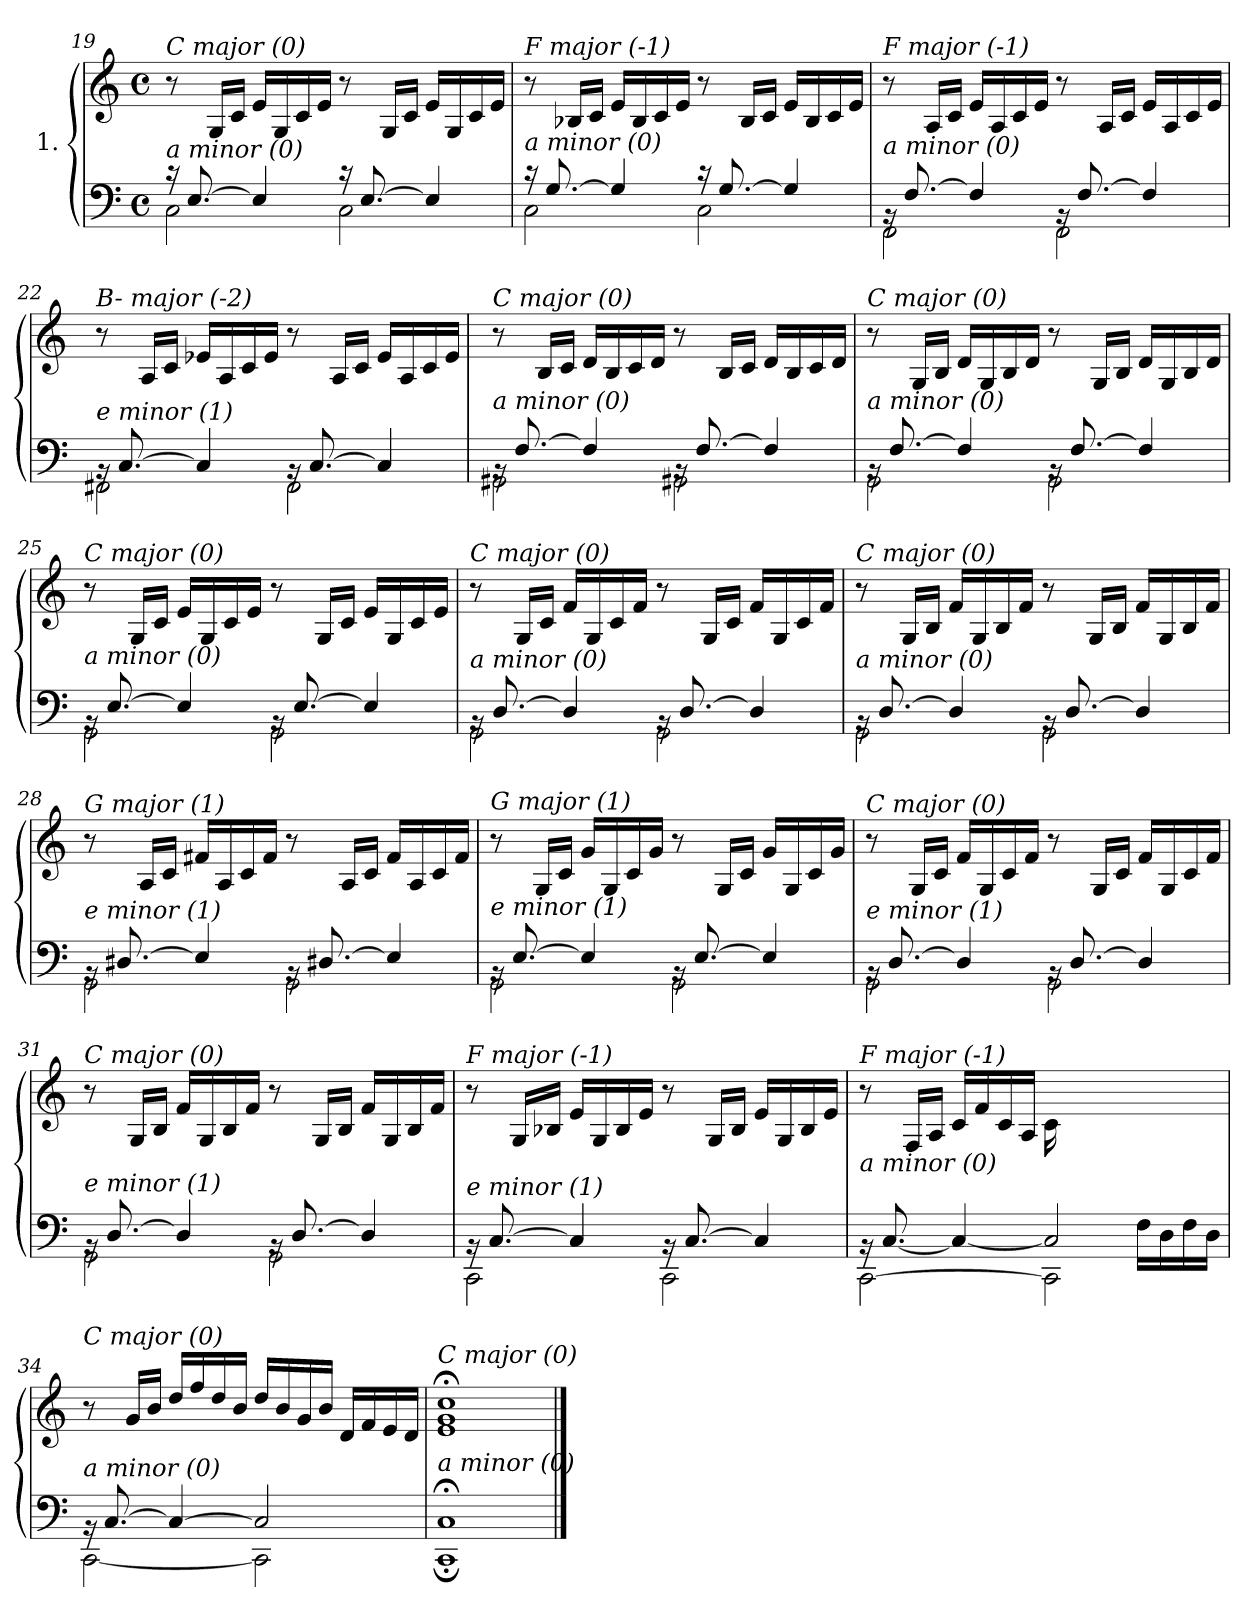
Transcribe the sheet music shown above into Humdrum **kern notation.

**kern	**kern
*part1	*part1
*staff2	*staff1
*I"1.	*
!!LO:PB:g=z
*clefF4	*clefG2
*k[]	*k[]
*M4/4	*M4/4
*met(c)	*met(c)
=19	=19
*^	*
!	!	!LO:TX:i:t=C major (0)
!LO:TX:i:t=a minor (0)	!	!
16r	2C\	8r
[8.E/	.	.
.	.	16G/LL
.	.	16c/JJ
4E/]	.	16e/LL
.	.	16G/
.	.	16c/
.	.	16e/JJ
16r	2C\	8r
[8.E/	.	.
.	.	16G/LL
.	.	16c/JJ
4E/]	.	16e/LL
.	.	16G/
.	.	16c/
.	.	16e/JJ
=20	=20	=20
!	!	!LO:TX:i:t=F major (-1)
!LO:TX:i:t=a minor (0)	!	!
16r	2C\	8r
[8.G/	.	.
.	.	16B-X/LL
.	.	16c/JJ
4G/]	.	16e/LL
.	.	16B-/
.	.	16c/
.	.	16e/JJ
16r	2C\	8r
[8.G/	.	.
.	.	16B-/LL
.	.	16c/JJ
4G/]	.	16e/LL
.	.	16B-/
.	.	16c/
.	.	16e/JJ
=21	=21	=21
!	!	!LO:TX:i:t=F major (-1)
!LO:TX:i:t=a minor (0)	!	!
16rBB	2FF\	8r
[8.F/	.	.
.	.	16A/LL
.	.	16c/JJ
4F/]	.	16e/LL
.	.	16A/
.	.	16c/
.	.	16e/JJ
16rBB	2FF\	8r
[8.F/	.	.
.	.	16A/LL
.	.	16c/JJ
4F/]	.	16e/LL
.	.	16A/
.	.	16c/
.	.	16e/JJ
!!LO:LB:g=z
=22	=22	=22
!	!	!LO:TX:i:t=B- major (-2)
!LO:TX:i:t=e minor (1)	!	!
16rBB	2FF#X\	8r
[8.C/	.	.
.	.	16A/LL
.	.	16c/JJ
4C/]	.	16e-X/LL
.	.	16A/
.	.	16c/
.	.	16e-/JJ
16rBB	2FF#\	8r
[8.C/	.	.
.	.	16A/LL
.	.	16c/JJ
4C/]	.	16e-/LL
.	.	16A/
.	.	16c/
.	.	16e-/JJ
=23	=23	=23
!	!	!LO:TX:i:t=C major (0)
!LO:TX:i:t=a minor (0)	!	!
16rBB	2GG#Xi\	8r
[8.F/	.	.
.	.	16B/LL
.	.	16c/JJ
4F/]	.	16d/LL
.	.	16B/
.	.	16c/
.	.	16d/JJ
16rBB	2GG#Xi\	8r
[8.F/	.	.
.	.	16B/LL
.	.	16c/JJ
4F/]	.	16d/LL
.	.	16B/
.	.	16c/
.	.	16d/JJ
=24	=24	=24
!	!	!LO:TX:i:t=C major (0)
!LO:TX:i:t=a minor (0)	!	!
16rBB	2GG\	8r
[8.F/	.	.
.	.	16G/LL
.	.	16B/JJ
4F/]	.	16d/LL
.	.	16G/
.	.	16B/
.	.	16d/JJ
16rBB	2GG\	8r
[8.F/	.	.
.	.	16G/LL
.	.	16B/JJ
4F/]	.	16d/LL
.	.	16G/
.	.	16B/
.	.	16d/JJ
!!LO:LB:g=z
=25	=25	=25
!	!	!LO:TX:i:t=C major (0)
!LO:TX:i:t=a minor (0)	!	!
16rBB	2GG\	8r
[8.E/	.	.
.	.	16G/LL
.	.	16c/JJ
4E/]	.	16e/LL
.	.	16G/
.	.	16c/
.	.	16e/JJ
16rBB	2GG\	8r
[8.E/	.	.
.	.	16G/LL
.	.	16c/JJ
4E/]	.	16e/LL
.	.	16G/
.	.	16c/
.	.	16e/JJ
=26	=26	=26
!	!	!LO:TX:i:t=C major (0)
!LO:TX:i:t=a minor (0)	!	!
16rBB	2GG\	8r
[8.D/	.	.
.	.	16G/LL
.	.	16c/JJ
4D/]	.	16f/LL
.	.	16G/
.	.	16c/
.	.	16f/JJ
16rBB	2GG\	8r
[8.D/	.	.
.	.	16G/LL
.	.	16c/JJ
4D/]	.	16f/LL
.	.	16G/
.	.	16c/
.	.	16f/JJ
=27	=27	=27
!	!	!LO:TX:i:t=C major (0)
!LO:TX:i:t=a minor (0)	!	!
16rBB	2GG\	8r
[8.D/	.	.
.	.	16G/LL
.	.	16B/JJ
4D/]	.	16f/LL
.	.	16G/
.	.	16B/
.	.	16f/JJ
16rBB	2GG\	8r
[8.D/	.	.
.	.	16G/LL
.	.	16B/JJ
4D/]	.	16f/LL
.	.	16G/
.	.	16B/
.	.	16f/JJ
!!LO:LB:g=z
=28	=28	=28
!	!	!LO:TX:i:t=G major (1)
!LO:TX:i:t=e minor (1)	!	!
16rBB	2GG\	8r
[8.D#Xi/	.	.
.	.	16A/LL
.	.	16c/JJ
4E-/]	.	16f#X/LL
.	.	16A/
.	.	16c/
.	.	16f#/JJ
16rBB	2GG\	8r
[8.D#Xi/	.	.
.	.	16A/LL
.	.	16c/JJ
4E-/]	.	16f#/LL
.	.	16A/
.	.	16c/
.	.	16f#/JJ
=29	=29	=29
!	!	!LO:TX:i:t=G major (1)
!LO:TX:i:t=e minor (1)	!	!
16rBB	2GG\	8r
[8.E/	.	.
.	.	16G/LL
.	.	16c/JJ
4E/]	.	16g/LL
.	.	16G/
.	.	16c/
.	.	16g/JJ
16rBB	2GG\	8r
[8.E/	.	.
.	.	16G/LL
.	.	16c/JJ
4E/]	.	16g/LL
.	.	16G/
.	.	16c/
.	.	16g/JJ
=30	=30	=30
!	!	!LO:TX:i:t=C major (0)
!LO:TX:i:t=e minor (1)	!	!
16rBB	2GG\	8r
[8.D/	.	.
.	.	16G/LL
.	.	16c/JJ
4D/]	.	16f/LL
.	.	16G/
.	.	16c/
.	.	16f/JJ
16rBB	2GG\	8r
[8.D/	.	.
.	.	16G/LL
.	.	16c/JJ
4D/]	.	16f/LL
.	.	16G/
.	.	16c/
.	.	16f/JJ
!!LO:LB:g=z
=31	=31	=31
!	!	!LO:TX:i:t=C major (0)
!LO:TX:i:t=e minor (1)	!	!
16rBB	2GG\	8r
[8.D/	.	.
.	.	16G/LL
.	.	16B/JJ
4D/]	.	16f/LL
.	.	16G/
.	.	16B/
.	.	16f/JJ
16rBB	2GG\	8r
[8.D/	.	.
.	.	16G/LL
.	.	16B/JJ
4D/]	.	16f/LL
.	.	16G/
.	.	16B/
.	.	16f/JJ
=32	=32	=32
!	!	!LO:TX:i:t=F major (-1)
!LO:TX:i:t=e minor (1)	!	!
16rBB	2CC\	8r
[8.C/	.	.
.	.	16G/LL
.	.	16B-X/JJ
4C/]	.	16e/LL
.	.	16G/
.	.	16B-/
.	.	16e/JJ
16rBB	2CC\	8r
[8.C/	.	.
.	.	16G/LL
.	.	16B-/JJ
4C/]	.	16e/LL
.	.	16G/
.	.	16B-/
.	.	16e/JJ
=33	=33	=33
*	*^	*
!	!	!	!LO:TX:i:t=F major (-1)
!LO:TX:i:t=a minor (0)	!	!	!
2ryy	16rBB	[2CC\	8r
.	[8.C/	.	.
.	.	.	16F/LL
.	.	.	16A/JJ
.	4C/_	.	16c/LL
.	.	.	16f/
.	.	.	16c/
.	.	.	16A/JJ
16ryy	2C/]	2CC\]	16c\LL
16A/	.	.	4..ryy
16F/	.	.	.
16A/JJ	.	.	.
16F\LL	.	.	.
16D\	.	.	.
16F\	.	.	.
16D\JJ	.	.	.
*	*v	*v	*
!!LO:LB:g=z
=34	=34	=34
!	!	!LO:TX:i:t=C major (0)
!LO:TX:i:t=a minor (0)	!	!
16rBB	[2CC\	8r
[8.C/	.	.
.	.	16g/LL
.	.	16b/JJ
4C/_	.	16dd/LL
.	.	16ff/
.	.	16dd/
.	.	16b/JJ
2C/]	2CC\]	16dd/LL
.	.	16b/
.	.	16g/
.	.	16b/JJ
.	.	16d/LL
.	.	16f/
.	.	16e/
.	.	16d/JJ
=35	=35	=35
!	!	!LO:TX:i:t=C major (0)
!LO:TX:i:t=a minor (0)	!	!
1C;<	1CC;<	1e; 1g; 1cc;
*v	*v	*
==	==
*-	*-
